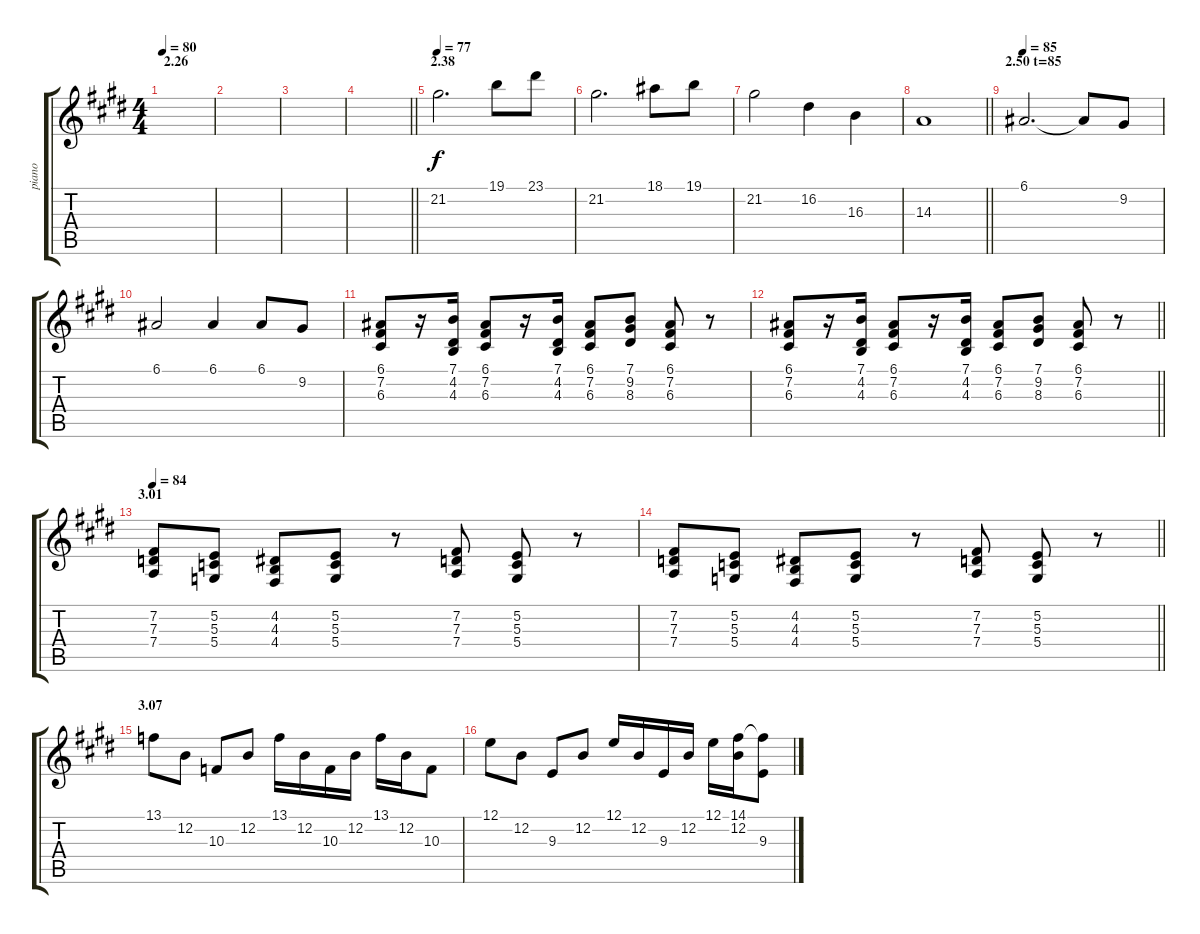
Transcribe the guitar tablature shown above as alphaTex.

\track ("piano" "piano") {instrument brightacousticpiano}
\staff {score tabs}
\tuning (E4 B3 G3 D3 A2 E2) {hide}
\ts (4 4)
\section ("" "2.26")
\tempo 80
\clef g2
\ks e
|
|
|
\barLineRight lightlight
|
\section ("" "2.38")
\tempo 77
21.2.2{d dy f} 19.1.8 23.1.8 |
21.2.2{d} 18.1.8 19.1.8 |
21.2.2 16.2.4 16.3.4 |
\barLineRight lightlight
14.3.1 |
\section ("" "2.50 t=85")
\tempo 85
6.1.2{d} 6.1{t}.8 9.2.8 |
6.1.2 6.1.4 6.1.8 9.2.8 |
(6.1 7.2 6.3).8 r.16 (7.1 4.2 4.3).16 (6.1 7.2 6.3).8 r.16 (7.1 4.2 4.3).16 (6.1 7.2 6.3).8 (7.1 9.2 8.3).8 (6.1 7.2 6.3).8 r.8 |
\barLineRight lightlight
(6.1 7.2 6.3).8 r.16 (7.1 4.2 4.3).16 (6.1 7.2 6.3).8 r.16 (7.1 4.2 4.3).16 (6.1 7.2 6.3).8 (7.1 9.2 8.3).8 (6.1 7.2 6.3).8 r.8 |
\section ("" "3.01")
\tempo 84
(7.2 7.3 7.4).8 (5.2 5.3 5.4).8 (4.2 4.3 4.4).8 (5.2 5.3 5.4).8 r.8 (7.2 7.3 7.4).8 (5.2 5.3 5.4).8 r.8 |
\barLineRight lightlight
(7.2 7.3 7.4).8 (5.2 5.3 5.4).8 (4.2 4.3 4.4).8 (5.2 5.3 5.4).8 r.8 (7.2 7.3 7.4).8 (5.2 5.3 5.4).8 r.8 |
\section ("" "3.07")
13.1.8 12.2.8 10.3.8 12.2.8 13.1.16 12.2.16 10.3.16 12.2.16 13.1.16 12.2.16 10.3.8 |
12.1.8 12.2.8 9.3.8 12.2.8 12.1.16 12.2.16 9.3.16 12.2.16 12.1.16 (14.1 12.2).16 (14.1{t} 9.3).8
